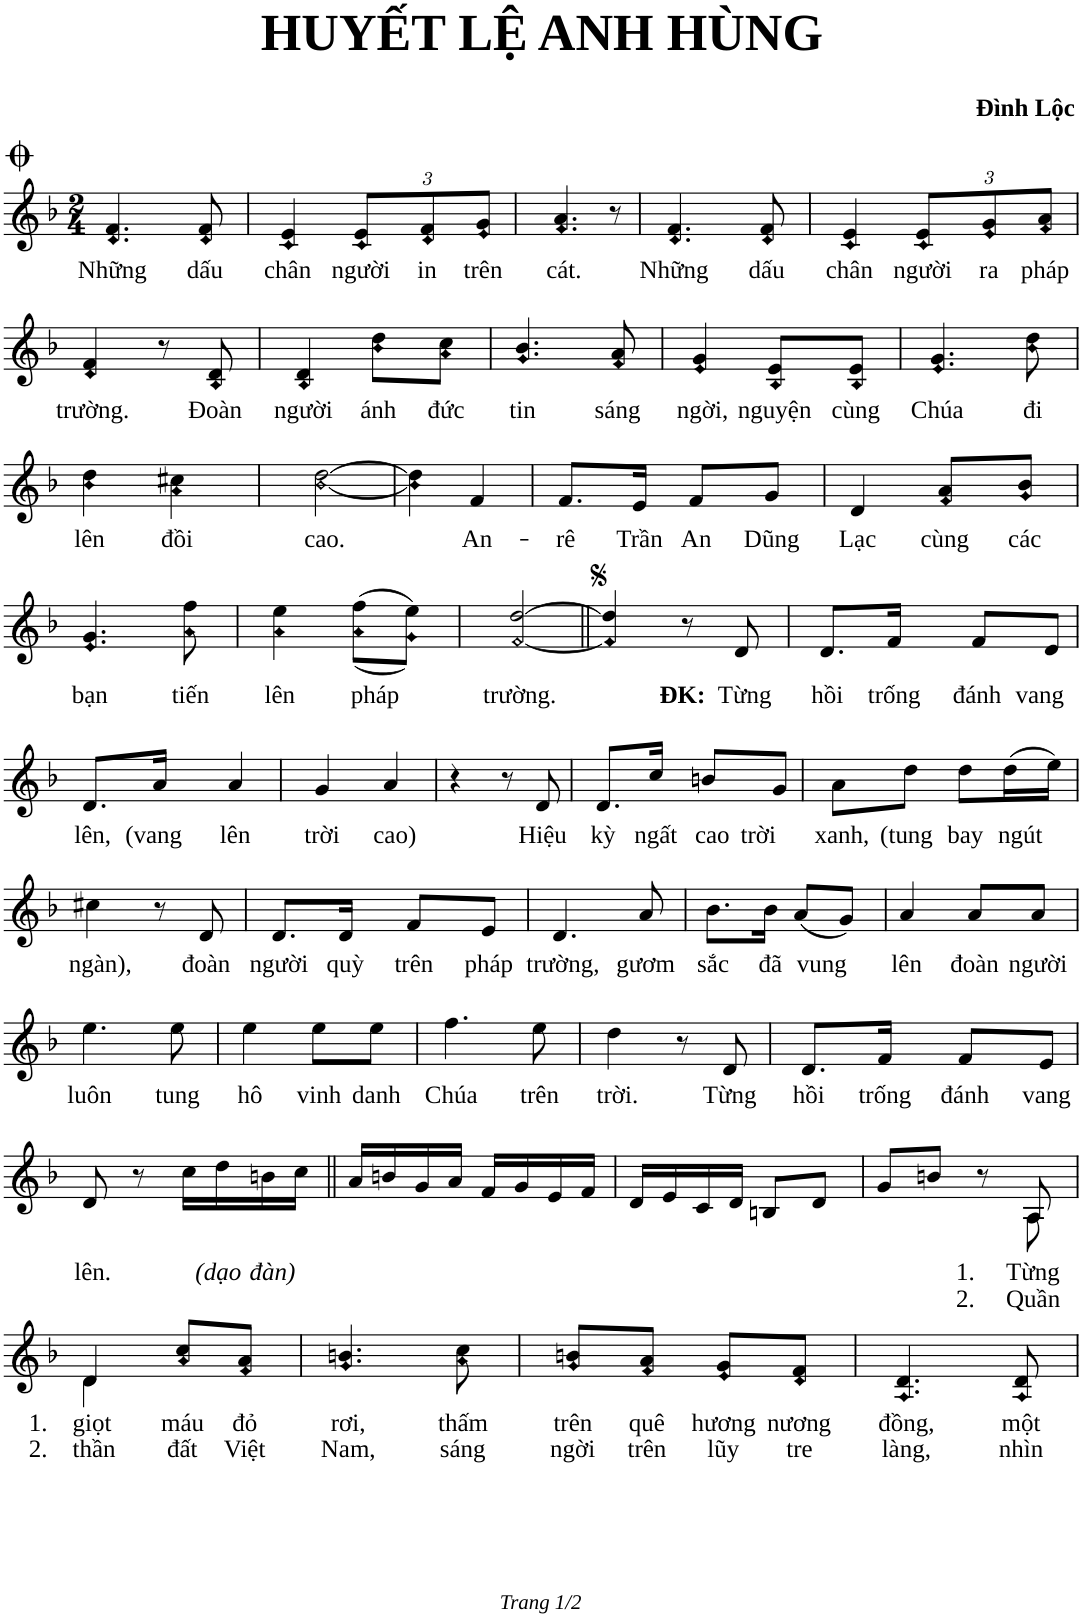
**kern	**text	**text
*part1	*part1	*part1
*staff1	*staff1	*staff1
*I"Piano	*	*
*I'Pno.	*	*
*clefG2	*	*
*k[b-]	*	*
*M2/4	*	*
=1	=1	=1
!	!LO:LY:b	!
4.d/ 4.f/	Những	.
!	!LO:LY:b	!
8d/ 8f/	dấu	.
=2	=2	=2
!	!LO:LY:b	!
4c/ 4e/	chân	.
*Xbrackettup	*	*
!	!LO:LY:b	!
12c/ 12e/L	người	.
!	!LO:LY:b	!
12d/ 12f/	in	.
!	!LO:LY:b	!
12e/ 12g/J	trên	.
=3	=3	=3
!	!LO:LY:b	!
4.f/ 4.a/	cát.	.
8r	.	.
=4	=4	=4
!	!LO:LY:b	!
4.d/ 4.f/	Những	.
!	!LO:LY:b	!
8d/ 8f/	dấu	.
=5	=5	=5
!	!LO:LY:b	!
4c/ 4e/	chân	.
!	!LO:LY:b	!
12c/ 12e/L	người	.
!	!LO:LY:b	!
12e/ 12g/	ra	.
!	!LO:LY:b	!
12f/ 12a/J	pháp	.
!!LO:LB:g=z
=6	=6	=6
!	!LO:LY:b	!
4d/ 4f/	trường.	.
8r	.	.
!	!LO:LY:b	!
8B-/ 8d/	Đoàn	.
=7	=7	=7
!	!LO:LY:b	!
4B-/ 4d/	người	.
!	!LO:LY:b	!
8b-\ 8dd\L	ánh	.
!	!LO:LY:b	!
8a\ 8cc\J	đức	.
=8	=8	=8
!	!LO:LY:b	!
4.g/ 4.b-/	tin	.
!	!LO:LY:b	!
8f/ 8a/	sáng	.
=9	=9	=9
!	!LO:LY:b	!
4e/ 4g/	ngời,	.
!	!LO:LY:b	!
8B-/ 8e/L	nguyện	.
!	!LO:LY:b	!
8B-/ 8e/J	cùng	.
=10	=10	=10
!	!LO:LY:b	!
4.e/ 4.g/	Chúa	.
!	!LO:LY:b	!
8b-\ 8dd\	đi	.
!!LO:LB:g=z
=11	=11	=11
!	!LO:LY:b	!
4b-\ 4dd\	lên	.
!	!LO:LY:b	!
4a\ 4cc#X\	đồi	.
=12	=12	=12
!	!LO:LY:b	!
[2b-\ [2dd\	cao.	.
=13	=13	=13
4b-\] 4dd\]	.	.
!	!LO:LY:b	!
4f/	An-	.
=14	=14	=14
!	!LO:LY:b	!
8.f/L	-rê	.
!	!LO:LY:b	!
16e/Jk	Trần	.
!	!LO:LY:b	!
8f/L	An	.
!	!LO:LY:b	!
8g/J	Dũng	.
=15	=15	=15
!	!LO:LY:b	!
4d/	Lạc	.
!	!LO:LY:b	!
8f/ 8a/L	cùng	.
!	!LO:LY:b	!
8g/ 8b-/J	các	.
!!LO:LB:g=z
=16	=16	=16
!	!LO:LY:b	!
4.e/ 4.g/	bạn	.
!	!LO:LY:b	!
8a\ 8ff\	tiến	.
=17	=17	=17
!	!LO:LY:b	!
4a\ 4ee\	lên	.
!	!LO:LY:b	!
(<(8a\ 8ff\L	pháp	.
8g\ 8ee\J))	.	.
=18	=18	=18
!	!LO:LY:b	!
[2f/ [2dd/	trường.	.
=19||	=19||	=19||
4f/] 4dd/]	.	.
8r	.	.
!	!LO:LY:b	!
8d/	ĐK: Từng	.
=20	=20	=20
!	!LO:LY:b	!
8.d/L	hồi	.
!	!LO:LY:b	!
16f/Jk	trống	.
!	!LO:LY:b	!
8f/L	đánh	.
!	!LO:LY:b	!
8e/J	vang	.
!!LO:LB:g=z
=21	=21	=21
!	!LO:LY:b	!
8.d/L	lên,	.
!	!LO:LY:b	!
16a/Jk	(vang	.
!	!LO:LY:b	!
4a/	lên	.
=22	=22	=22
!	!LO:LY:b	!
4g/	trời	.
!	!LO:LY:b	!
4a/	cao)	.
=23	=23	=23
4r	.	.
8r	.	.
!	!LO:LY:b	!
8d/	Hiệu	.
=24	=24	=24
!	!LO:LY:b	!
8.d/L	kỳ	.
!	!LO:LY:b	!
16cc/Jk	ngất	.
!	!LO:LY:b	!
8bn/L	cao	.
!	!LO:LY:b	!
8g/J	trời	.
=25	=25	=25
!	!LO:LY:b	!
8a\L	xanh,	.
!	!LO:LY:b	!
8dd\J	(tung	.
!	!LO:LY:b	!
8dd\L	bay	.
!	!LO:LY:b	!
(16dd\L	ngút	.
16ee\JJ)	.	.
!!LO:LB:g=z
=26	=26	=26
!	!LO:LY:b	!
4cc#X\	ngàn),	.
8r	.	.
!	!LO:LY:b	!
8d/	đoàn	.
=27	=27	=27
!	!LO:LY:b	!
8.d/L	người	.
!	!LO:LY:b	!
16d/Jk	quỳ	.
!	!LO:LY:b	!
8f/L	trên	.
!	!LO:LY:b	!
8e/J	pháp	.
=28	=28	=28
!	!LO:LY:b	!
4.d/	trường,	.
!	!LO:LY:b	!
8a/	gươm	.
=29	=29	=29
!	!LO:LY:b	!
8.b-\L	sắc	.
!	!LO:LY:b	!
16b-\Jk	đã	.
!	!LO:LY:b	!
(8a/L	vung	.
8g/J)	.	.
=30	=30	=30
!	!LO:LY:b	!
4a/	lên	.
!	!LO:LY:b	!
8a/L	đoàn	.
!	!LO:LY:b	!
8a/J	người	.
!!LO:LB:g=z
=31	=31	=31
!	!LO:LY:b	!
4.ee\	luôn	.
!	!LO:LY:b	!
8ee\	tung	.
=32	=32	=32
!	!LO:LY:b	!
4ee\	hô	.
!	!LO:LY:b	!
8ee\L	vinh	.
!	!LO:LY:b	!
8ee\J	danh	.
=33	=33	=33
!	!LO:LY:b	!
4.ff\	Chúa	.
!	!LO:LY:b	!
8ee\	trên	.
=34	=34	=34
!	!LO:LY:b	!
4dd\	trời.	.
8r	.	.
!	!LO:LY:b	!
8d/	Từng	.
=35	=35	=35
!	!LO:LY:b	!
8.d/L	hồi	.
!	!LO:LY:b	!
16f/Jk	trống	.
!	!LO:LY:b	!
8f/L	đánh	.
!	!LO:LY:b	!
8e/J	vang	.
!!LO:LB:g=z
=36	=36	=36
!	!LO:LY:b	!
8d/	lên.	.
8r	.	.
16cc\LL	.	.
!	!LO:LY:b	!
16dd\	(dạo	.
!	!LO:LY:b	!
16bn\	đàn)	.
16cc\JJ	.	.
=37||	=37||	=37||
16a/LL	.	.
16bn/	.	.
16g/	.	.
16a/JJ	.	.
16f/LL	.	.
16g/	.	.
16e/	.	.
16f/JJ	.	.
=38	=38	=38
16d/LL	.	.
16e/	.	.
16c/	.	.
16d/JJ	.	.
8Bn/L	.	.
8d/J	.	.
=39	=39	=39
*^	*	*
8g/L	4.ryy	.	.
8bn/J	.	.	.
8r	.	.	.
!	!	!LO:LY:b	!LO:LY:b
8A/	8A\	1. Từng	2. Quần
!!LO:LB:g=z	!!
=40	=40	=40	=40
!	!	!LO:LY:b	!LO:LY:b
4d/	4d\	1. giọt	2. thần
!	!	!LO:LY:b	!LO:LY:b
8a/ 8cc/L	4ryy	máu	đất
!	!	!LO:LY:b	!LO:LY:b
8f/ 8a/J	.	đỏ	Việt
*v	*v	*	*
=41	=41	=41
!	!LO:LY:b	!LO:LY:b
4.g/ 4.bn/	rơi,	Nam,
!	!LO:LY:b	!LO:LY:b
8a\ 8cc\	thấm	sáng
=42	=42	=42
!	!LO:LY:b	!LO:LY:b
8g/ 8bn/L	trên	ngời
!	!LO:LY:b	!LO:LY:b
8f/ 8a/J	quê	trên
!	!LO:LY:b	!LO:LY:b
8e/ 8g/L	hương	lũy
!	!LO:LY:b	!LO:LY:b
8d/ 8f/J	nương	tre
=43	=43	=43
!	!LO:LY:b	!LO:LY:b
4.A/ 4.d/	đồng,	làng,
!	!LO:LY:b	!LO:LY:b
8A/ 8d/	một	nhìn
=	=	=
*-	*-	*-
